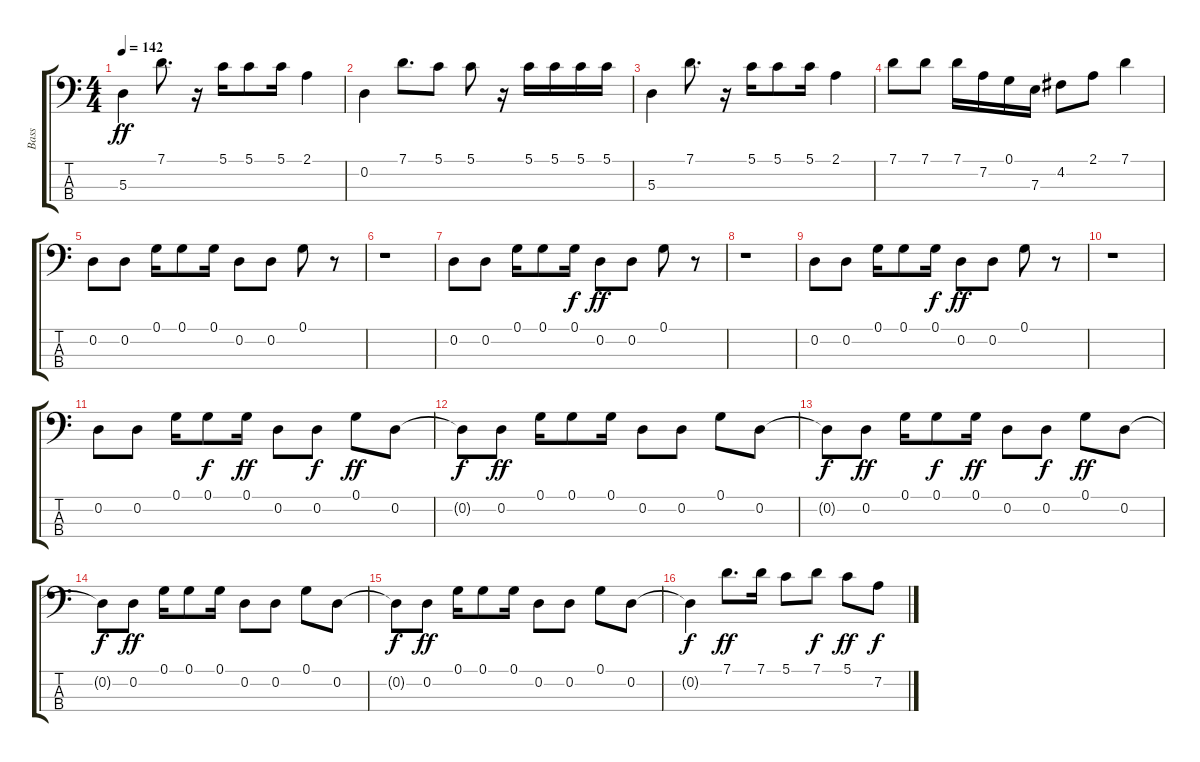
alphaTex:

\track ("Bass" "Bass") {instrument electricbassfinger}
\staff {score tabs}
\tuning (G2 D2 A1 E1) {hide}
\ts (4 4)
\tempo 142
\clef f4
\ks c
5.3.4{dy ff} 7.1.8{d} r.16 5.1.16 5.1.8 5.1.16 2.1.4 |
0.2.4 7.1.8{d} 5.1.8 5.1.8 r.16 5.1.16 5.1.16 5.1.16 5.1.16 |
5.3.4 7.1.8{d} r.16 5.1.16 5.1.8 5.1.16 2.1.4 |
7.1.8 7.1.8 7.1.16 7.2.16 0.1.16 7.3.16 4.2.8 2.1.8 7.1.4 |
0.2.8 0.2.8 0.1.16 0.1.8 0.1.16 0.2.8 0.2.8 0.1.8 r.8 |
r.1 |
0.2.8 0.2.8 0.1.16 0.1.8 0.1.16{dy f} 0.2.8{dy ff} 0.2.8 0.1.8 r.8 |
r.1 |
0.2.8 0.2.8 0.1.16 0.1.8 0.1.16{dy f} 0.2.8{dy ff} 0.2.8 0.1.8 r.8 |
r.1 |
0.2.8 0.2.8 0.1.16 0.1.8{dy f} 0.1.16{dy ff} 0.2.8 0.2.8{dy f} 0.1.8{dy ff} 0.2.8 |
0.2{t}.8{dy f} 0.2.8{dy ff} 0.1.16 0.1.8 0.1.16 0.2.8 0.2.8 0.1.8 0.2.8 |
0.2{t}.8{dy f} 0.2.8{dy ff} 0.1.16 0.1.8{dy f} 0.1.16{dy ff} 0.2.8 0.2.8{dy f} 0.1.8{dy ff} 0.2.8 |
0.2{t}.8{dy f} 0.2.8{dy ff} 0.1.16 0.1.8 0.1.16 0.2.8 0.2.8 0.1.8 0.2.8 |
0.2{t}.8{dy f} 0.2.8{dy ff} 0.1.16 0.1.8 0.1.16 0.2.8 0.2.8 0.1.8 0.2.8 |
0.2{t}.4{dy f} 7.1.8{d dy ff} 7.1.16 5.1.8 7.1.8{dy f} 5.1.8{dy ff} 7.2.8{dy f}
